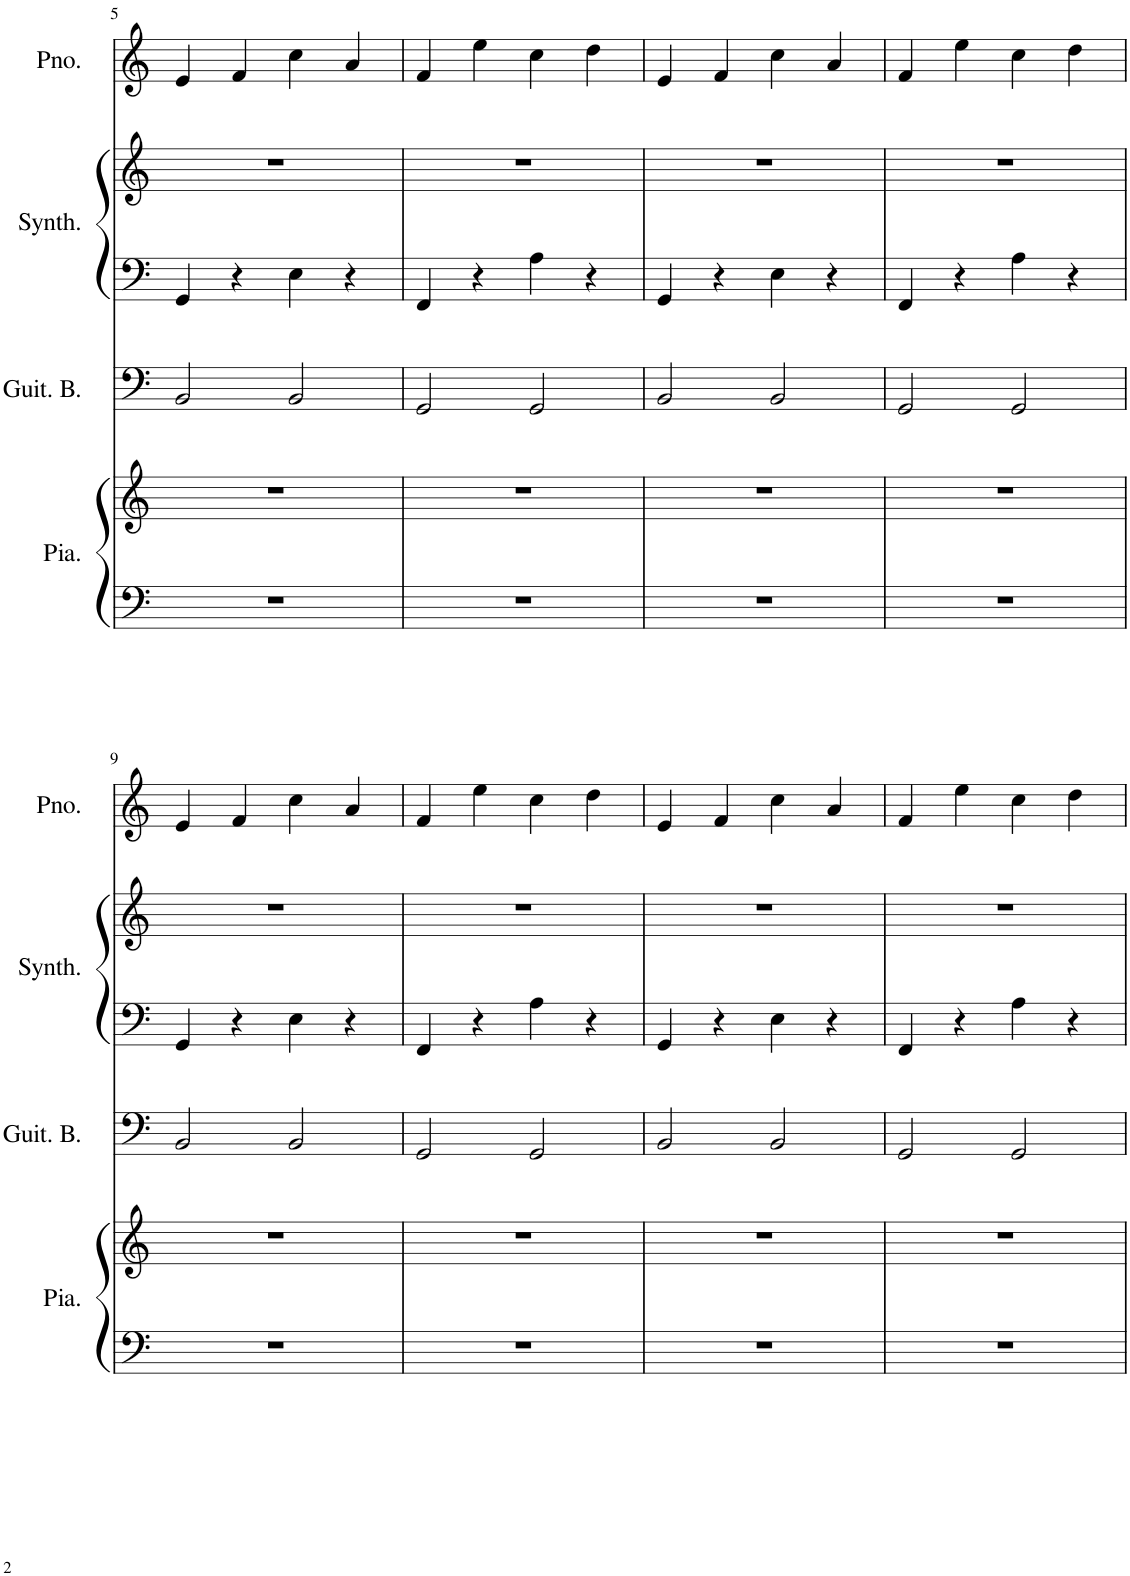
**kern	**kern	**kern	**kern	**kern	**kern
*part4	*part4	*part3	*part2	*part2	*part1
*staff6	*staff5	*staff4	*staff3	*staff2	*staff1
*I"Piano droit	*	*I"Guitare basse	*I"Synthétiseur brillant	*	*I"Piano
*I'Pia.	*	*I'Guit. B.	*I'Synth.	*	*I'Pno.
!!LO:PB:g=z
*clefF4	*clefG2	*clefF4	*clefF4	*clefG2	*clefG2
*	*	*Trd7c12	*	*	*
*k[]	*k[]	*k[]	*k[]	*k[]	*k[]
*M4/4	*M4/4	*M4/4	*M4/4	*M4/4	*M4/4
=5	=5	=5	=5	=5	=5
1r	1r	2BB/	4GG/	1r	4e/
.	.	.	4r	.	4f/
.	.	2BB/	4E\	.	4cc\
.	.	.	4r	.	4a/
=6	=6	=6	=6	=6	=6
1r	1r	2GG/	4FF/	1r	4f/
.	.	.	4r	.	4ee\
.	.	2GG/	4A\	.	4cc\
.	.	.	4r	.	4dd\
=7	=7	=7	=7	=7	=7
1r	1r	2BB/	4GG/	1r	4e/
.	.	.	4r	.	4f/
.	.	2BB/	4E\	.	4cc\
.	.	.	4r	.	4a/
=8	=8	=8	=8	=8	=8
1r	1r	2GG/	4FF/	1r	4f/
.	.	.	4r	.	4ee\
.	.	2GG/	4A\	.	4cc\
.	.	.	4r	.	4dd\
!!LO:LB:g=z
=9	=9	=9	=9	=9	=9
1r	1r	2BB/	4GG/	1r	4e/
.	.	.	4r	.	4f/
.	.	2BB/	4E\	.	4cc\
.	.	.	4r	.	4a/
=10	=10	=10	=10	=10	=10
1r	1r	2GG/	4FF/	1r	4f/
.	.	.	4r	.	4ee\
.	.	2GG/	4A\	.	4cc\
.	.	.	4r	.	4dd\
=11	=11	=11	=11	=11	=11
1r	1r	2BB/	4GG/	1r	4e/
.	.	.	4r	.	4f/
.	.	2BB/	4E\	.	4cc\
.	.	.	4r	.	4a/
=12	=12	=12	=12	=12	=12
1r	1r	2GG/	4FF/	1r	4f/
.	.	.	4r	.	4ee\
.	.	2GG/	4A\	.	4cc\
.	.	.	4r	.	4dd\
=	=	=	=	=	=
*-	*-	*-	*-	*-	*-
